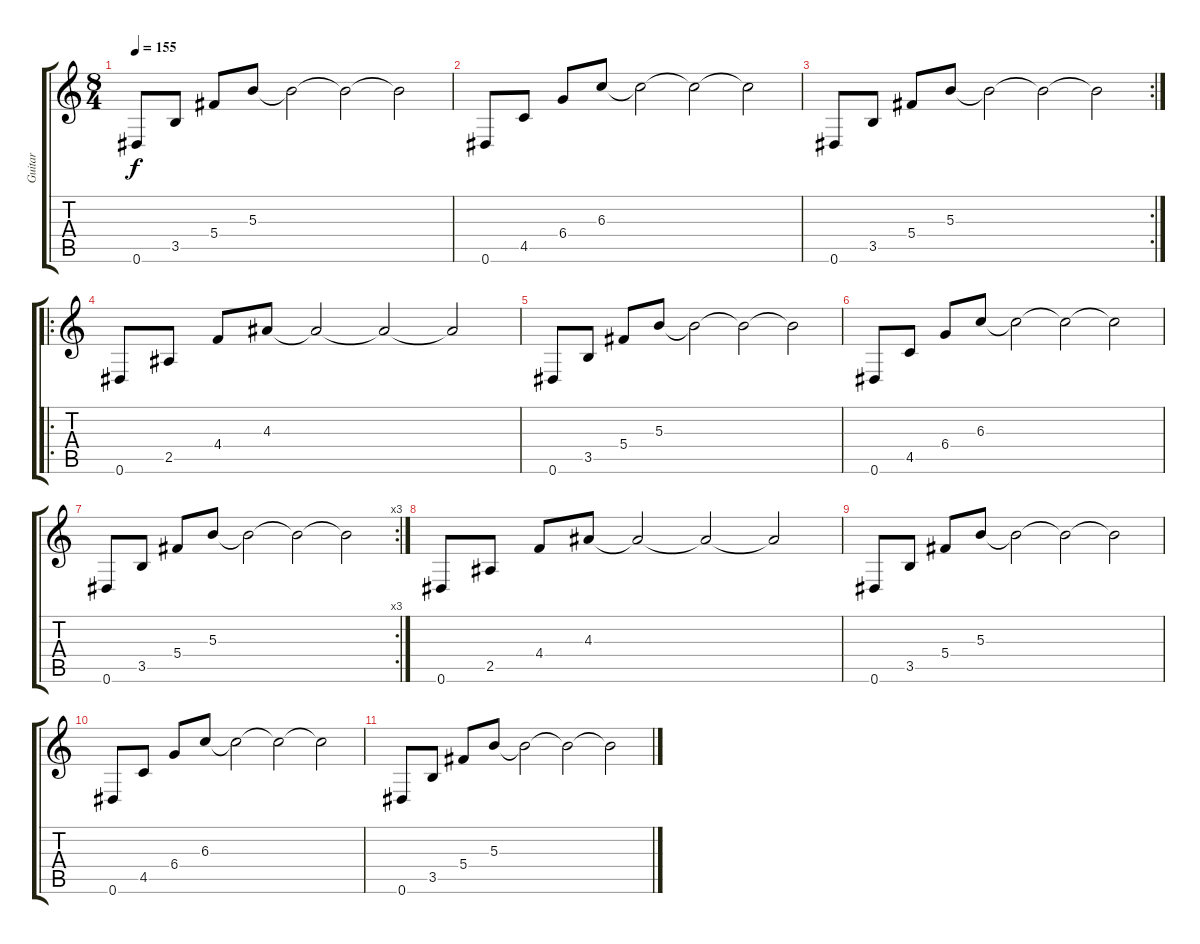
\track ("Guitar" "Guitar") {instrument overdrivenguitar}
\staff {score tabs}
\tuning (Eb4 Bb3 Gb3 Db3 Ab2 Eb2) {hide}
\ts (8 4)
\tempo 155
\clef g2
\ks c
0.6.8{dy f} 3.5.8 5.4.8 5.3.8 5.3{t}.2 5.3{t}.2 5.3{t}.2 |
0.6.8 4.5.8 6.4.8 6.3.8 6.3{t}.2 6.3{t}.2 6.3{t}.2 |
\rc 2
0.6.8 3.5.8 5.4.8 5.3.8 5.3{t}.2 5.3{t}.2 5.3{t}.2 |
\ro
0.6.8 2.5.8 4.4.8 4.3.8 4.3{t}.2 4.3{t}.2 4.3{t}.2 |
0.6.8 3.5.8 5.4.8 5.3.8 5.3{t}.2 5.3{t}.2 5.3{t}.2 |
0.6.8 4.5.8 6.4.8 6.3.8 6.3{t}.2 6.3{t}.2 6.3{t}.2 |
\rc 3
0.6.8 3.5.8 5.4.8 5.3.8 5.3{t}.2 5.3{t}.2 5.3{t}.2 |
0.6.8{volume 10} 2.5.8 4.4.8 4.3.8 4.3{t}.2 4.3{t}.2 4.3{t}.2 |
0.6.8{volume 7} 3.5.8 5.4.8 5.3.8 5.3{t}.2 5.3{t}.2 5.3{t}.2 |
0.6.8{volume 4} 4.5.8 6.4.8 6.3.8 6.3{t}.2 6.3{t}.2 6.3{t}.2 |
0.6.8{volume 0} 3.5.8 5.4.8 5.3.8 5.3{t}.2 5.3{t}.2 5.3{t}.2
